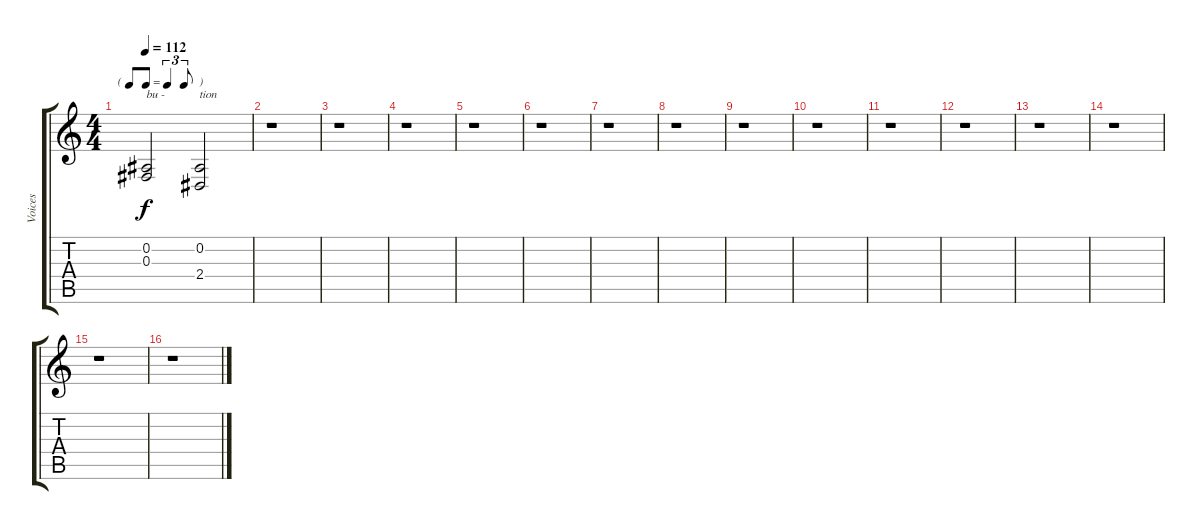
\track ("Voices" "Voices") {instrument voiceoohs}
\staff {score tabs}
\tuning (Eb4 Bb3 Gb3 Db3 Ab2 Eb2) {hide}
\ts (4 4)
\tf triplet8th
\tempo 112
\clef g2
\ks c
(0.2 0.3).2{txt "bu -" dy f} (0.2 2.4).2{txt "tion"} |
r.1 |
r.1 |
r.1 |
r.1 |
r.1 |
r.1 |
r.1 |
r.1 |
r.1 |
r.1 |
r.1 |
r.1 |
r.1 |
r.1 |
r.1
